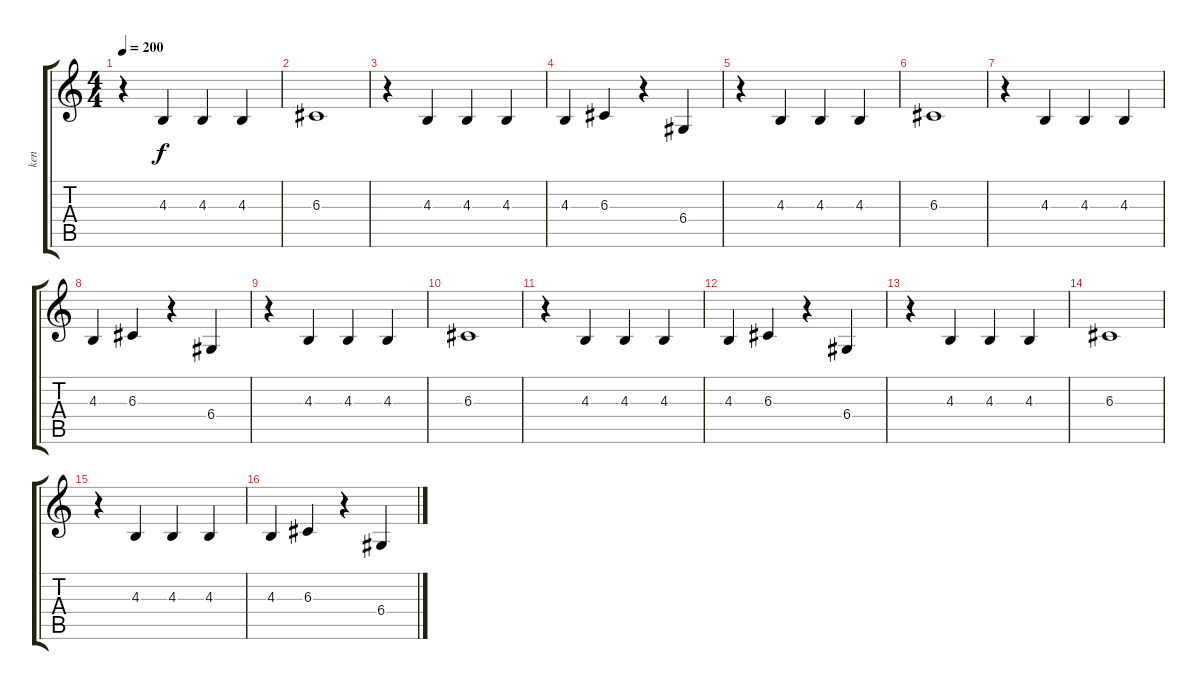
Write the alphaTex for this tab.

\track ("ken" "ken") {instrument sopranosax}
\staff {score tabs}
\tuning (E4 B3 G3 D3 A2 E2) {hide}
\ts (4 4)
\tempo 200
\clef g2
\ks c
r.4{dy f} 4.3.4 4.3.4 4.3.4 |
6.3.1 |
r.4 4.3.4 4.3.4 4.3.4 |
4.3.4 6.3.4 r.4 6.4.4 |
r.4 4.3.4 4.3.4 4.3.4 |
6.3.1 |
r.4 4.3.4 4.3.4 4.3.4 |
4.3.4 6.3.4 r.4 6.4.4 |
r.4 4.3.4 4.3.4 4.3.4 |
6.3.1 |
r.4 4.3.4 4.3.4 4.3.4 |
4.3.4 6.3.4 r.4 6.4.4 |
r.4 4.3.4 4.3.4 4.3.4 |
6.3.1 |
r.4 4.3.4 4.3.4 4.3.4 |
4.3.4 6.3.4 r.4 6.4.4
